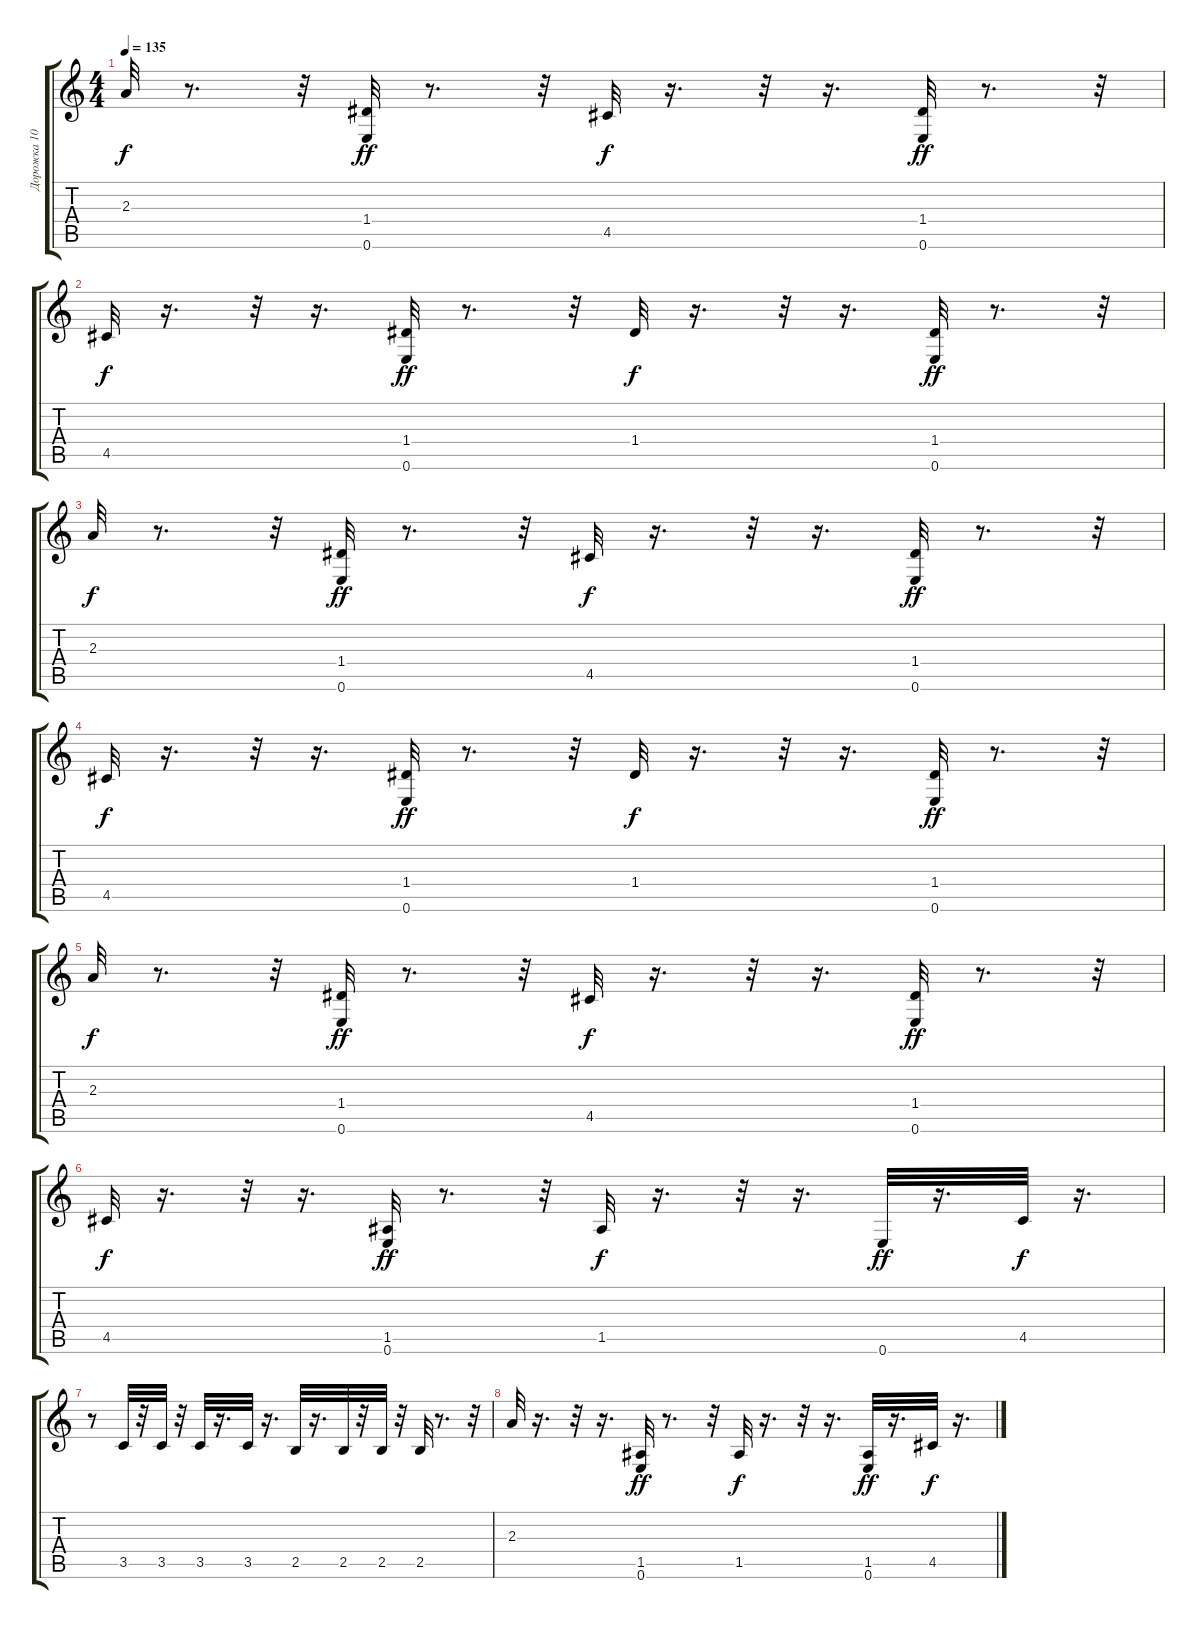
\track ("Дорожка 10" "Дорожка 10") {instrument acousticguitarnylon}
\staff {score tabs}
\tuning (E4 B3 G3 D3 A2 E2) {hide}
\ts (4 4)
\tempo 135
\clef g2
\ks c
2.3.32{dy f} r.8{d} r.32 (1.4 0.6).32{dy ff} r.8{d} r.32 4.5.32{dy f} r.16{d} r.32 r.16{d} (1.4 0.6).32{dy ff} r.8{d} r.32 |
4.5.32{dy f} r.16{d} r.32 r.16{d} (1.4 0.6).32{dy ff} r.8{d} r.32 1.4.32{dy f} r.16{d} r.32 r.16{d} (1.4 0.6).32{dy ff} r.8{d} r.32 |
2.3.32{dy f} r.8{d} r.32 (1.4 0.6).32{dy ff} r.8{d} r.32 4.5.32{dy f} r.16{d} r.32 r.16{d} (1.4 0.6).32{dy ff} r.8{d} r.32 |
4.5.32{dy f} r.16{d} r.32 r.16{d} (1.4 0.6).32{dy ff} r.8{d} r.32 1.4.32{dy f} r.16{d} r.32 r.16{d} (1.4 0.6).32{dy ff} r.8{d} r.32 |
2.3.32{dy f} r.8{d} r.32 (1.4 0.6).32{dy ff} r.8{d} r.32 4.5.32{dy f} r.16{d} r.32 r.16{d} (1.4 0.6).32{dy ff} r.8{d} r.32 |
4.5.32{dy f} r.16{d} r.32 r.16{d} (1.5 0.6).32{dy ff} r.8{d} r.32 1.5.32{dy f} r.16{d} r.32 r.16{d} 0.6.32{dy ff} r.16{d} 4.5.32{dy f} r.16{d} |
r.8 3.5.32 r.32 3.5.32 r.32 3.5.32 r.16{d} 3.5.32 r.16{d} 2.5.32 r.16{d} 2.5.32 r.32 2.5.32 r.32 2.5.32 r.8{d} r.32 |
2.3.32 r.16{d} r.32 r.16{d} (1.5 0.6).32{dy ff} r.8{d} r.32 1.5.32{dy f} r.16{d} r.32 r.16{d} (1.5 0.6).32{dy ff} r.16{d} 4.5.32{dy f} r.16{d}
